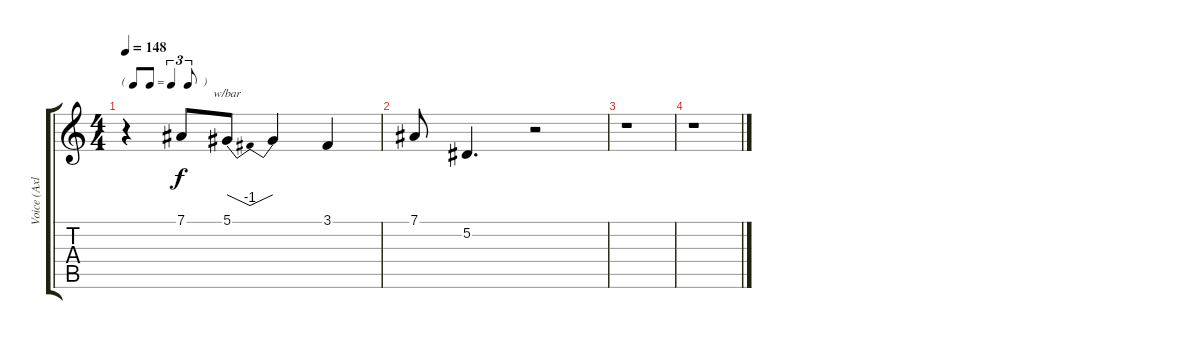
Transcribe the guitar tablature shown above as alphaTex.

\track ("Voice (Axl)" "Voice (Axl") {instrument lead2sawtooth}
\staff {score tabs}
\tuning (Eb4 Bb3 Gb3 Db3 Ab2 Eb2) {hide}
\ts (4 4)
\tf triplet8th
\tempo 148
\clef g2
\ks c
r.4{dy f} 7.1.8 5.1.8{tbe (dip default 0 0 30 -4 60 0)} 5.1{t}.4 3.1.4 |
7.1.8 5.2.4{d} r.2 |
r.1 |
r.1
